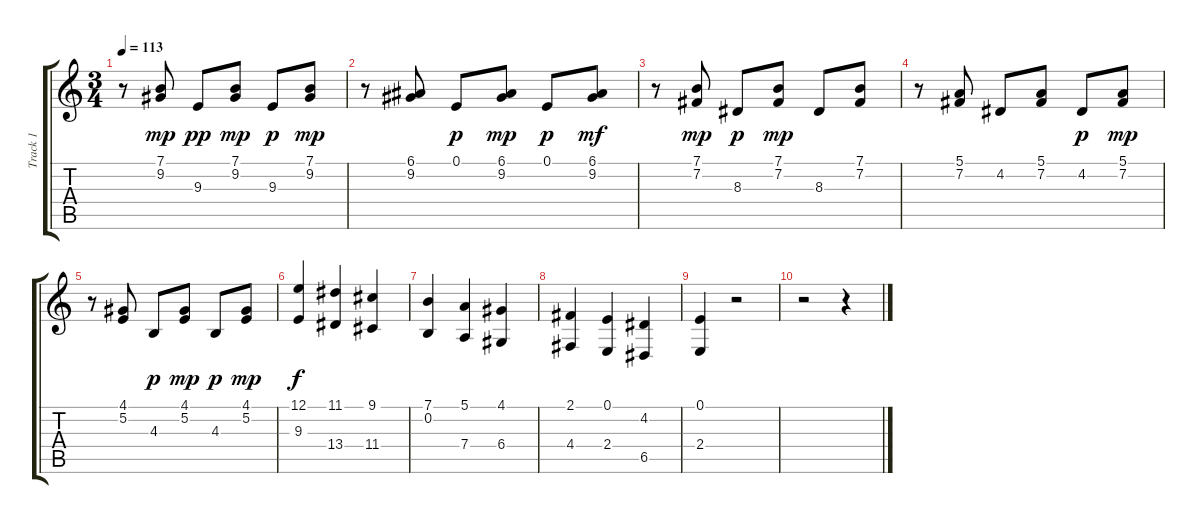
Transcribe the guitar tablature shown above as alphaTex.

\track ("Track 1" "Track 1") {instrument pizzicatostrings}
\staff {score tabs}
\tuning (E4 B3 G3 D3 A2 E2) {hide}
\ts (3 4)
\tempo 113
\clef g2
\ks c
r.8{dy mf} (7.1 9.2).8{dy mp} 9.3.8{dy pp} (7.1 9.2).8{dy mp} 9.3.8{dy p} (7.1 9.2).8{dy mp} |
r.8 (6.1 9.2).8 0.1.8{dy p} (6.1 9.2).8{dy mp} 0.1.8{dy p} (6.1 9.2).8{dy mf} |
r.8 (7.1 7.2).8{dy mp} 8.3.8{dy p} (7.1 7.2).8{dy mp} 8.3.8 (7.1 7.2).8 |
r.8 (5.1 7.2).8 4.2.8 (5.1 7.2).8 4.2.8{dy p} (5.1 7.2).8{dy mp} |
r.8 (4.1 5.2).8 4.3.8{dy p} (4.1 5.2).8{dy mp} 4.3.8{dy p} (4.1 5.2).8{dy mp} |
(12.1 9.3).4{dy f} (11.1 13.4).4 (9.1 11.4).4 |
(7.1 0.2).4 (5.1 7.4).4 (4.1 6.4).4 |
(2.1 4.4).4 (0.1 2.4).4 (4.2 6.5).4 |
(0.1 2.4).4 r.2 |
r.2 r.4
